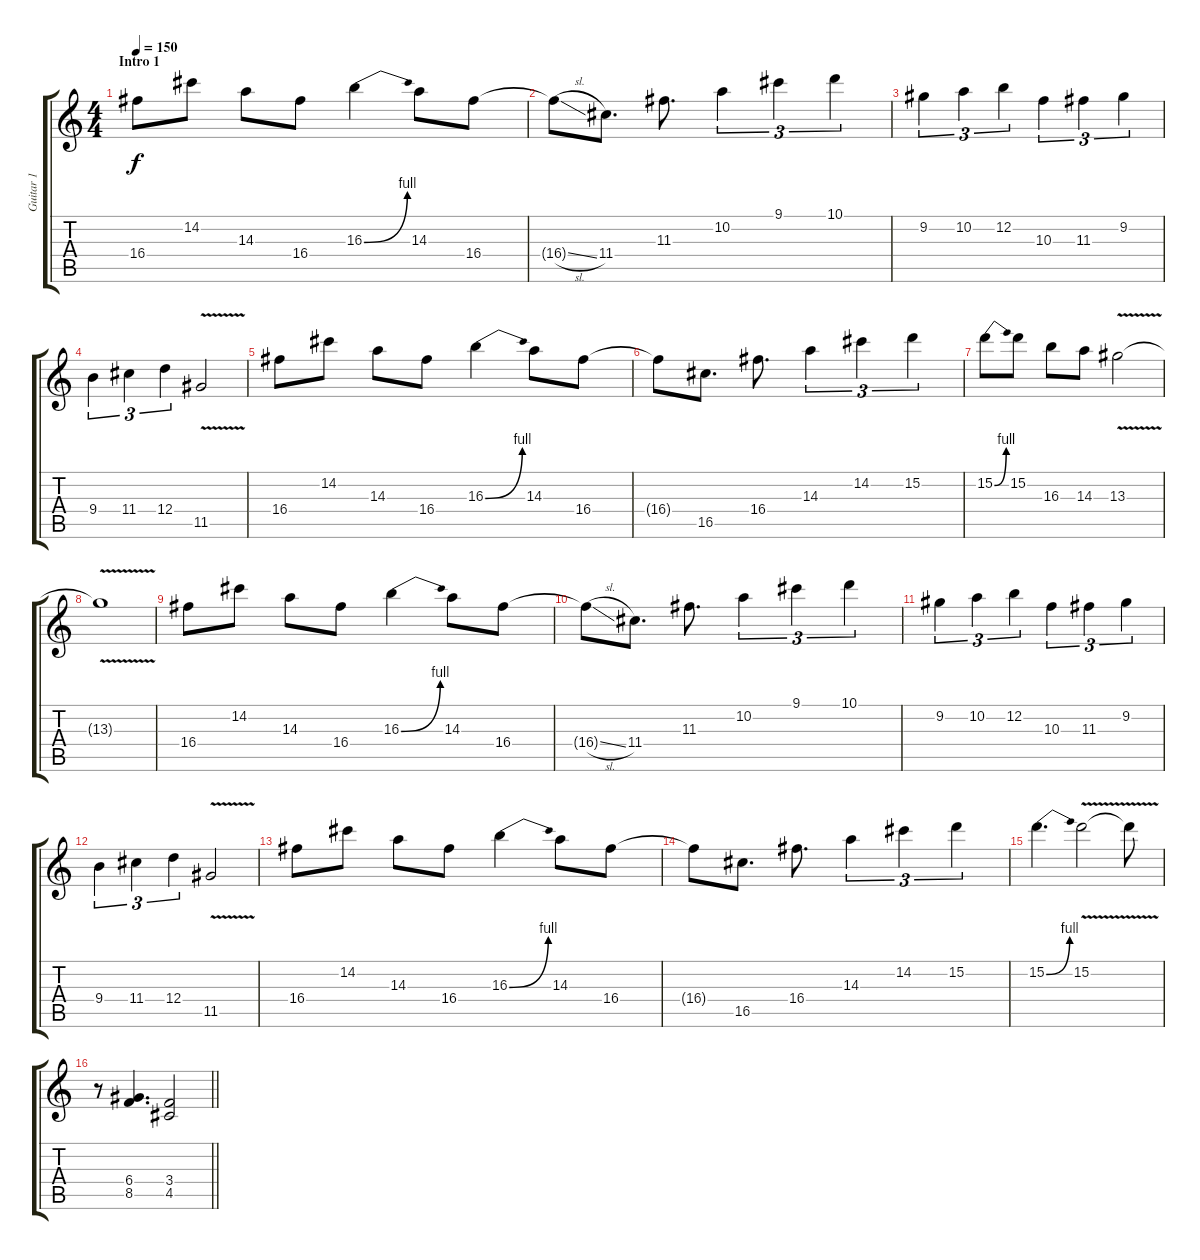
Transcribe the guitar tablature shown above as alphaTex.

\track ("Guitar 1" "Guitar 1") {instrument overdrivenguitar}
\staff {score tabs}
\tuning (E4 B3 G3 D3 A2 E2) {hide}
\ts (4 4)
\section ("" "Intro 1")
\tempo 150
\clef g2
\ks c
16.4.8{dy f instrument overdrivenguitar} 14.2.8 14.3.8 16.4.8 16.3{be (bend 0 0 60 4)}.4 14.3.8 16.4.8 |
16.4{sl t}.8 11.4.8{d} 11.3.8{d} 10.2.4{tu (3 2)} 9.1.4{tu (3 2)} 10.1.4{tu (3 2)} |
9.2.4{tu (3 2)} 10.2.4{tu (3 2)} 12.2.4{tu (3 2)} 10.3.4{tu (3 2)} 11.3.4{tu (3 2)} 9.2.4{tu (3 2)} |
9.4.4{tu (3 2)} 11.4.4{tu (3 2)} 12.4.4{tu (3 2)} 11.5{v}.2 |
16.4.8 14.2.8 14.3.8 16.4.8 16.3{be (bend 0 0 60 4)}.4 14.3.8 16.4.8 |
16.4{t}.8 16.5.8{d} 16.4.8{d} 14.3.4{tu (3 2)} 14.2.4{tu (3 2)} 15.2.4{tu (3 2)} |
15.2{be (bend 0 0 60 4)}.8 15.2.8 16.3.8 14.3.8 13.3{v}.2 |
13.3{t}.1 |
16.4.8 14.2.8 14.3.8 16.4.8 16.3{be (bend 0 0 60 4)}.4 14.3.8 16.4.8 |
16.4{sl t}.8 11.4.8{d} 11.3.8{d} 10.2.4{tu (3 2)} 9.1.4{tu (3 2)} 10.1.4{tu (3 2)} |
9.2.4{tu (3 2)} 10.2.4{tu (3 2)} 12.2.4{tu (3 2)} 10.3.4{tu (3 2)} 11.3.4{tu (3 2)} 9.2.4{tu (3 2)} |
9.4.4{tu (3 2)} 11.4.4{tu (3 2)} 12.4.4{tu (3 2)} 11.5{v}.2 |
16.4.8 14.2.8 14.3.8 16.4.8 16.3{be (bend 0 0 60 4)}.4 14.3.8 16.4.8 |
16.4{t}.8 16.5.8{d} 16.4.8{d} 14.3.4{tu (3 2)} 14.2.4{tu (3 2)} 15.2.4{tu (3 2)} |
15.2{be (bend 0 0 60 4)}.4{d} 15.2{v}.2 15.2{t}.8 |
\barLineRight lightlight
r.8 (6.4 8.5).4{d} (3.4 4.5).2
